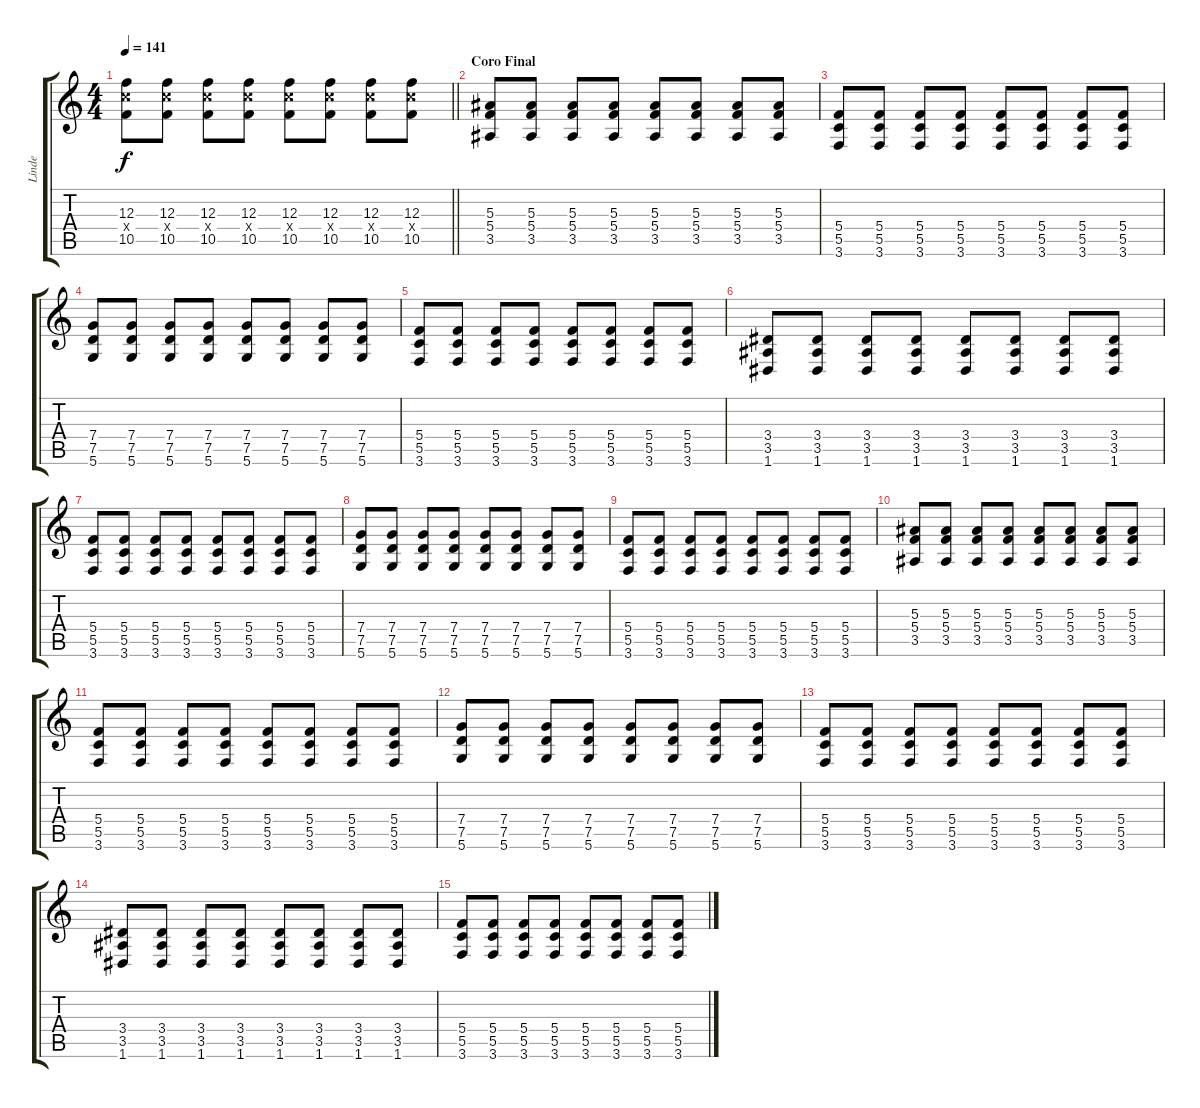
\track ("Linde" "Linde") {instrument overdrivenguitar}
\staff {score tabs}
\tuning (D4 A3 F3 C3 G2 D2) {hide}
\ts (4 4)
\tempo 141
\clef g2
\barLineRight lightlight
\ks c
(12.3 12.4{x} 10.5).8{dy f} (12.3 12.4{x} 10.5).8 (12.3 12.4{x} 10.5).8 (12.3 12.4{x} 10.5).8 (12.3 12.4{x} 10.5).8 (12.3 12.4{x} 10.5).8 (12.3 12.4{x} 10.5).8 (12.3 12.4{x} 10.5).8 |
\section ("" "Coro Final")
(5.3 5.4 3.5).8 (5.3 5.4 3.5).8 (5.3 5.4 3.5).8 (5.3 5.4 3.5).8 (5.3 5.4 3.5).8 (5.3 5.4 3.5).8 (5.3 5.4 3.5).8 (5.3 5.4 3.5).8 |
(5.4 5.5 3.6).8 (5.4 5.5 3.6).8 (5.4 5.5 3.6).8 (5.4 5.5 3.6).8 (5.4 5.5 3.6).8 (5.4 5.5 3.6).8 (5.4 5.5 3.6).8 (5.4 5.5 3.6).8 |
(7.4 7.5 5.6).8 (7.4 7.5 5.6).8 (7.4 7.5 5.6).8 (7.4 7.5 5.6).8 (7.4 7.5 5.6).8 (7.4 7.5 5.6).8 (7.4 7.5 5.6).8 (7.4 7.5 5.6).8 |
(5.4 5.5 3.6).8 (5.4 5.5 3.6).8 (5.4 5.5 3.6).8 (5.4 5.5 3.6).8 (5.4 5.5 3.6).8 (5.4 5.5 3.6).8 (5.4 5.5 3.6).8 (5.4 5.5 3.6).8 |
(3.4 3.5 1.6).8 (3.4 3.5 1.6).8 (3.4 3.5 1.6).8 (3.4 3.5 1.6).8 (3.4 3.5 1.6).8 (3.4 3.5 1.6).8 (3.4 3.5 1.6).8 (3.4 3.5 1.6).8 |
(5.4 5.5 3.6).8 (5.4 5.5 3.6).8 (5.4 5.5 3.6).8 (5.4 5.5 3.6).8 (5.4 5.5 3.6).8 (5.4 5.5 3.6).8 (5.4 5.5 3.6).8 (5.4 5.5 3.6).8 |
(7.4 7.5 5.6).8 (7.4 7.5 5.6).8 (7.4 7.5 5.6).8 (7.4 7.5 5.6).8 (7.4 7.5 5.6).8 (7.4 7.5 5.6).8 (7.4 7.5 5.6).8 (7.4 7.5 5.6).8 |
(5.4 5.5 3.6).8 (5.4 5.5 3.6).8 (5.4 5.5 3.6).8 (5.4 5.5 3.6).8 (5.4 5.5 3.6).8 (5.4 5.5 3.6).8 (5.4 5.5 3.6).8 (5.4 5.5 3.6).8 |
(5.3 5.4 3.5).8 (5.3 5.4 3.5).8 (5.3 5.4 3.5).8 (5.3 5.4 3.5).8 (5.3 5.4 3.5).8 (5.3 5.4 3.5).8 (5.3 5.4 3.5).8 (5.3 5.4 3.5).8 |
(5.4 5.5 3.6).8 (5.4 5.5 3.6).8 (5.4 5.5 3.6).8 (5.4 5.5 3.6).8 (5.4 5.5 3.6).8 (5.4 5.5 3.6).8 (5.4 5.5 3.6).8 (5.4 5.5 3.6).8 |
(7.4 7.5 5.6).8 (7.4 7.5 5.6).8 (7.4 7.5 5.6).8 (7.4 7.5 5.6).8 (7.4 7.5 5.6).8 (7.4 7.5 5.6).8 (7.4 7.5 5.6).8 (7.4 7.5 5.6).8 |
(5.4 5.5 3.6).8 (5.4 5.5 3.6).8 (5.4 5.5 3.6).8 (5.4 5.5 3.6).8 (5.4 5.5 3.6).8 (5.4 5.5 3.6).8 (5.4 5.5 3.6).8 (5.4 5.5 3.6).8 |
(3.4 3.5 1.6).8 (3.4 3.5 1.6).8 (3.4 3.5 1.6).8 (3.4 3.5 1.6).8 (3.4 3.5 1.6).8 (3.4 3.5 1.6).8 (3.4 3.5 1.6).8 (3.4 3.5 1.6).8 |
(5.4 5.5 3.6).8 (5.4 5.5 3.6).8 (5.4 5.5 3.6).8 (5.4 5.5 3.6).8 (5.4 5.5 3.6).8 (5.4 5.5 3.6).8 (5.4 5.5 3.6).8 (5.4 5.5 3.6).8
